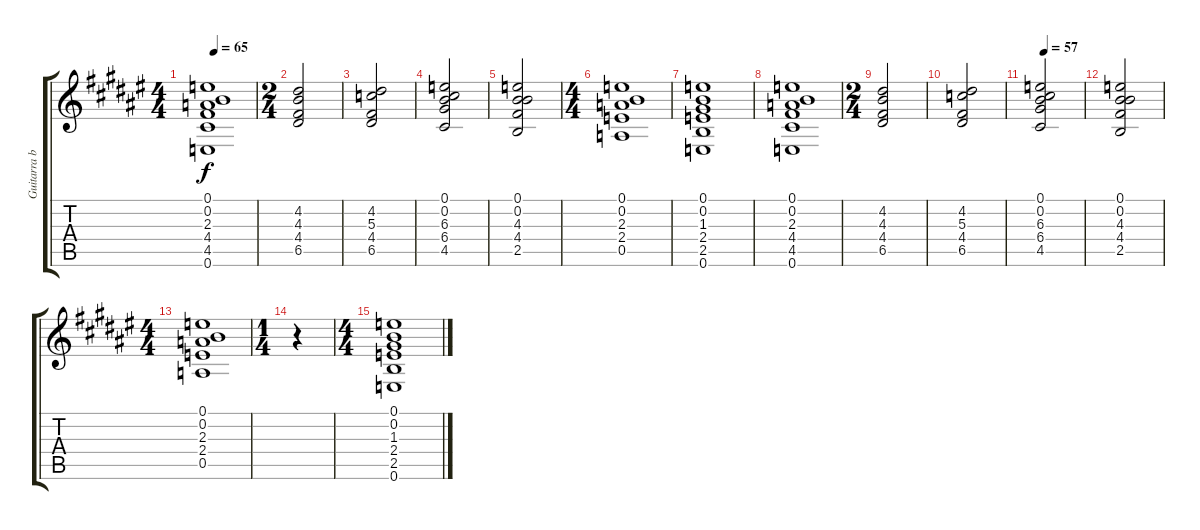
\track ("Guitarra base" "Guitarra b") {instrument distortionguitar}
\staff {score tabs}
\tuning (E4 B3 G3 D3 A2 E2) {hide}
\ts (4 4)
\tempo 65
\clef g2
\ks f#
(0.1 0.2 2.3 4.4 4.5 0.6).1{dy f} |
\ts (2 4)
(4.2 4.3 4.4 6.5).2 |
(4.2 5.3 4.4 6.5).2 |
(0.1 0.2 6.3 6.4 4.5).2 |
(0.1 0.2 4.3 4.4 2.5).2 |
\ts (4 4)
(0.1 0.2 2.3 2.4 0.5).1 |
(0.1 0.2 1.3 2.4 2.5 0.6).1 |
(0.1 0.2 2.3 4.4 4.5 0.6).1 |
\ts (2 4)
(4.2 4.3 4.4 6.5).2 |
(4.2 5.3 4.4 6.5).2 |
\tempo 57
(0.1 0.2 6.3 6.4 4.5).2 |
(0.1 0.2 4.3 4.4 2.5).2 |
\ts (4 4)
(0.1 0.2 2.3 2.4 0.5).1 |
\ts (1 4)
r.4 |
\ts (4 4)
(0.1 0.2 1.3 2.4 2.5 0.6).1
